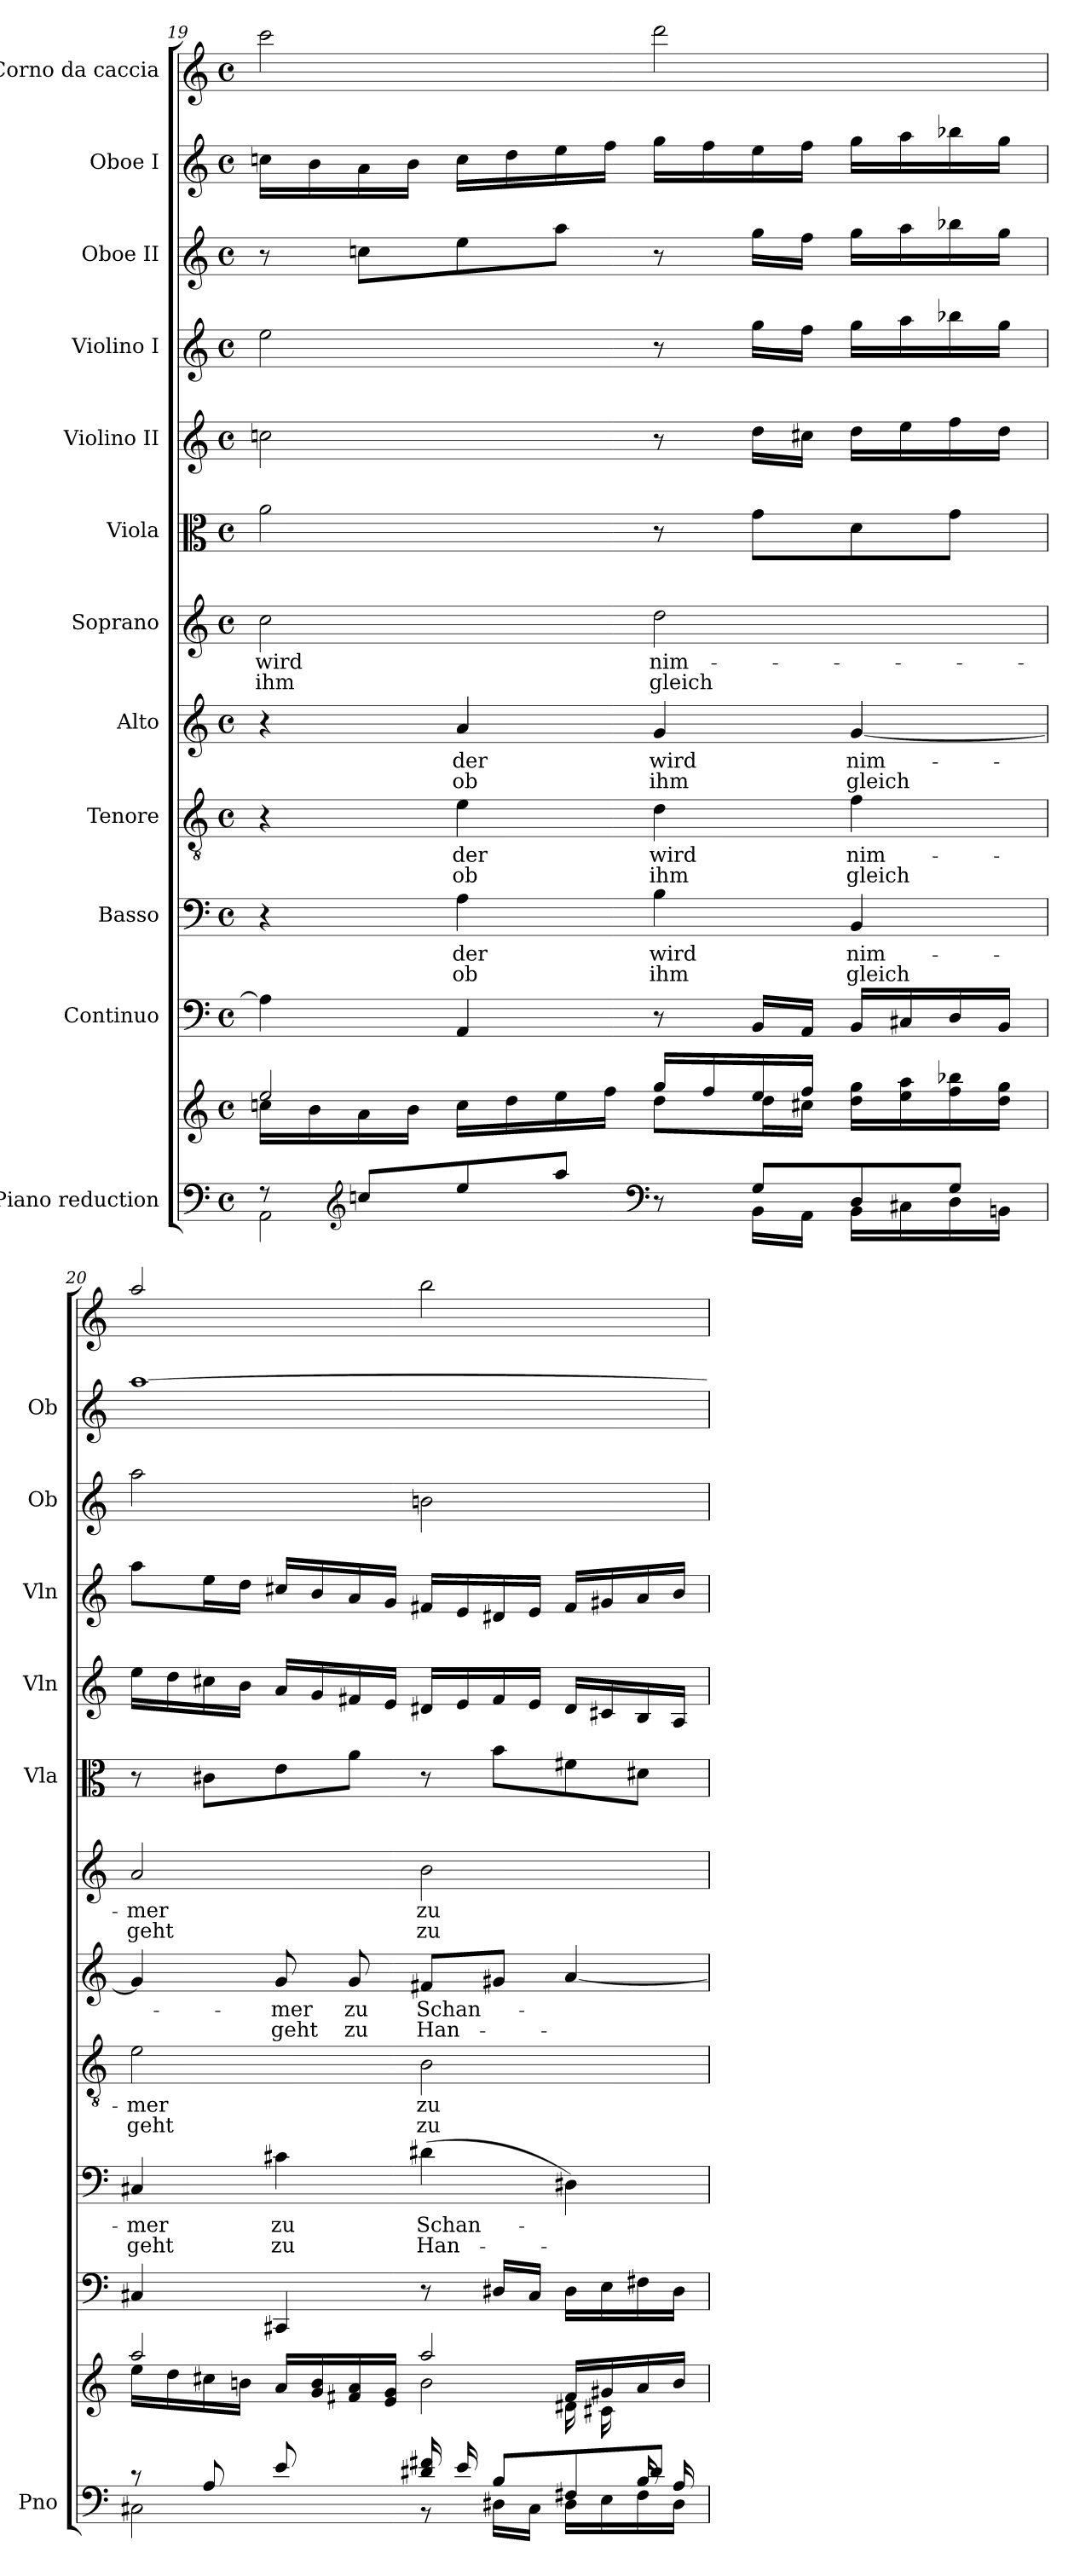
**kern	**kern	**kern	**kern	**text	**text	**kern	**text	**text	**kern	**text	**text	**kern	**text	**text	**kern	**kern	**kern	**kern	**kern	**kern
*part12	*part12	*part11	*part10	*part10	*part10	*part9	*part9	*part9	*part8	*part8	*part8	*part7	*part7	*part7	*part6	*part5	*part4	*part3	*part2	*part1
*staff13	*staff12	*staff11	*staff10	*staff10	*staff10	*staff9	*staff9	*staff9	*staff8	*staff8	*staff8	*staff7	*staff7	*staff7	*staff6	*staff5	*staff4	*staff3	*staff2	*staff1
*I"Piano reduction	*	*I"Continuo	*I"Basso	*	*	*I"Tenore	*	*	*I"Alto	*	*	*I"Soprano	*	*	*I"Viola	*I"Violino II	*I"Violino I	*I"Oboe II	*I"Oboe I	*I"Corno da caccia
*I'Pno	*	*	*	*	*	*	*	*	*	*	*	*	*	*	*I'Vla	*I'Vln	*I'Vln	*I'Ob	*I'Ob	*
!!LO:PB:g=z
*clefF4	*clefG2	*clefF4	*clefF4	*	*	*clefGv2	*	*	*clefG2	*	*	*clefG2	*	*	*clefC3	*clefG2	*clefG2	*clefG2	*clefG2	*clefG2
*	*	*	*	*	*	*	*	*	*	*	*	*	*	*	*	*	*	*	*	*ITrd7c12
*k[]	*k[]	*k[]	*k[]	*	*	*k[]	*	*	*k[]	*	*	*k[]	*	*	*k[]	*k[]	*k[]	*k[]	*k[]	*k[]
*M4/4	*M4/4	*M4/4	*M4/4	*	*	*M4/4	*	*	*M4/4	*	*	*M4/4	*	*	*M4/4	*M4/4	*M4/4	*M4/4	*M4/4	*M4/4
*met(c)	*met(c)	*met(c)	*met(c)	*	*	*met(c)	*	*	*met(c)	*	*	*met(c)	*	*	*met(c)	*met(c)	*met(c)	*met(c)	*met(c)	*met(c)
=19	=19	=19	=19	=19	=19	=19	=19	=19	=19	=19	=19	=19	=19	=19	=19	=19	=19	=19	=19	=19
*^	*^	*	*	*	*	*	*	*	*	*	*	*	*	*	*	*	*	*	*	*
!	!	!	!	!	!	!	!	!	!	!	!	!	!	!	!LO:LY:b	!LO:LY:b	!	!	!	!	!	!
8r	2AA\	2ee/	16ccn\LL	4A\]	4r	.	.	4r	.	.	4r	.	.	2cc\	wird	ihm	2a\	2ccn\	2ee\	8r	16ccn\LL	2cc\
.	.	.	16b\	.	.	.	.	.	.	.	.	.	.	.	.	.	.	.	.	.	16b\	.
*clefG2	*	*	*	*	*	*	*	*	*	*	*	*	*	*	*	*	*	*	*	*	*	*
8ccn/L	.	.	16a\	.	.	.	.	.	.	.	.	.	.	.	.	.	.	.	.	8ccn\L	16a\	.
.	.	.	16b\JJ	.	.	.	.	.	.	.	.	.	.	.	.	.	.	.	.	.	16b\JJ	.
!	!	!	!	!	!	!LO:LY:b	!LO:LY:b	!	!LO:LY:b	!LO:LY:b	!	!LO:LY:b	!LO:LY:b	!	!	!	!	!	!	!	!	!
8ee/	.	.	16cc\LL	4AA/	4A\	der	ob	4e\	der	ob	4a/	der	ob	.	.	.	.	.	.	8ee\	16cc\LL	.
.	.	.	16dd\	.	.	.	.	.	.	.	.	.	.	.	.	.	.	.	.	.	16dd\	.
8aa/J	.	.	16ee\	.	.	.	.	.	.	.	.	.	.	.	.	.	.	.	.	8aa\J	16ee\	.
.	.	.	16ff\JJ	.	.	.	.	.	.	.	.	.	.	.	.	.	.	.	.	.	16ff\JJ	.
*clefF4	*	*	*	*	*	*	*	*	*	*	*	*	*	*	*	*	*	*	*	*	*	*
!	!	!	!	!	!	!LO:LY:b	!LO:LY:b	!	!LO:LY:b	!LO:LY:b	!	!LO:LY:b	!LO:LY:b	!	!LO:LY:b	!LO:LY:b	!	!	!	!	!	!
8r	8ryy	16gg/LL	8dd\L	8r	4B\	wird	ihm	4d\	wird	ihm	4g/	wird	ihm	2dd\	nim-	gleich	8r	8r	8r	8r	16gg\LL	2dd\
.	.	16ff/	.	.	.	.	.	.	.	.	.	.	.	.	.	.	.	.	.	.	16ff\	.
8G/L	16BB\LL	16ee/	16dd\L	16BB/LL	.	.	.	.	.	.	.	.	.	.	.	.	8g\L	16dd\LL	16gg\LL	16gg\LL	16ee\	.
.	16AA\JJ	16ff/JJ	16cc#X\JJ	16AA/JJ	.	.	.	.	.	.	.	.	.	.	.	.	.	16cc#X\JJ	16ff\JJ	16ff\JJ	16ff\JJ	.
!	!	!	!	!	!	!LO:LY:b	!LO:LY:b	!	!LO:LY:b	!LO:LY:b	!	!LO:LY:b	!LO:LY:b	!	!	!	!	!	!	!	!	!
8D/	16BB\LL	4ryy	16dd\ 16gg\LL	16BB/LL	4BB/	nim-	gleich	4f\	nim-	gleich	[4g/	nim-	gleich	.	.	.	8d\	16dd\LL	16gg\LL	16gg\LL	16gg\LL	.
.	16C#X\	.	16ee\ 16aa\	16C#X/	.	.	.	.	.	.	.	.	.	.	.	.	.	16ee\	16aa\	16aa\	16aa\	.
8G/J	16D\	.	16ff\ 16bb-X\	16D/	.	.	.	.	.	.	.	.	.	.	.	.	8g\J	16ff\	16bb-X\	16bb-X\	16bb-X\	.
.	16BBn\JJ	.	16dd\ 16gg\JJ	16BB/JJ	.	.	.	.	.	.	.	.	.	.	.	.	.	16dd\JJ	16gg\JJ	16gg\JJ	16gg\JJ	.
=20	=20	=20	=20	=20	=20	=20	=20	=20	=20	=20	=20	=20	=20	=20	=20	=20	=20	=20	=20	=20	=20	=20
*	*^	*^	*^	*	*	*	*	*	*	*	*	*	*	*	*	*	*	*	*	*	*	*
!	!	!	!	!	!	!	!	!	!LO:LY:b	!LO:LY:b	!	!LO:LY:b	!LO:LY:b	!	!	!	!	!LO:LY:b	!LO:LY:b	!	!	!	!	!	!
8r	2C#X\	2ryy	2aa/	16ee\LL	2ryy	4.ryy	4C#X/	4C#X/	-mer	geht	2e\	-mer	geht	4g/]	.	.	2a/	-mer	geht	8r	16ee\LL	8aa\L	2aa\	[1aa	2a/
.	.	.	.	16dd\	.	.	.	.	.	.	.	.	.	.	.	.	.	.	.	.	16dd\	.	.	.	.
8A/L	.	.	.	16cc#X\	.	.	.	.	.	.	.	.	.	.	.	.	.	.	.	8c#X\L	16cc#X\	16ee\L	.	.	.
.	.	.	.	16bn\JJ	.	.	.	.	.	.	.	.	.	.	.	.	.	.	.	.	16b\JJ	16dd\JJ	.	.	.
!	!	!	!	!	!	!	!	!	!LO:LY:b	!LO:LY:b	!	!	!	!	!LO:LY:b	!LO:LY:b	!	!	!	!	!	!	!	!	!
8e/	.	.	.	16a/LL	.	.	4CC#X/	4c#X\	zu	zu	.	.	.	8g/	-mer	geht	.	.	.	8e\	16a/LL	16cc#X/LL	.	.	.
.	.	.	.	16g/ 16b/	.	.	.	.	.	.	.	.	.	.	.	.	.	.	.	.	16g/	16b/	.	.	.
!	!	!	!	!	!	!	!	!	!	!	!	!	!	!	!LO:LY:b	!LO:LY:b	!	!	!	!	!	!	!	!	!
8ryy	.	.	.	16f#X/ 16a/	.	8a\J	.	.	.	.	.	.	.	8g/	zu	zu	.	.	.	8a\J	16f#X/	16a/	.	.	.
.	.	.	.	16e/ 16g/JJ	.	.	.	.	.	.	.	.	.	.	.	.	.	.	.	.	16e/JJ	16g/JJ	.	.	.
!	!	!	!	!	!	!	!	!	!LO:LY:b	!LO:LY:b	!	!LO:LY:b	!LO:LY:b	!	!LO:LY:b	!LO:LY:b	!	!LO:LY:b	!LO:LY:b	!	!	!	!	!	!
16d#X/ 16f#X/LL	8r	8ryy	2aa/	2b\	4ryy	8ryy	8r	(>4d#X\	Schan-	Han-	2B\	zu	zu	8f#X/L	Schan-	Han-	2b\	zu	zu	8r	16d#X/LL	16f#X/LL	2bn\	.	2b\
16e/	.	.	.	.	.	.	.	.	.	.	.	.	.	.	.	.	.	.	.	.	16e/	16e/	.	.	.
4ryy	16D#X\LL	8B/L	.	.	.	16f#X\	16D#X/LL	.	.	.	.	.	.	8g#X/J	.	.	.	.	.	8b\L	16f#/	16d#X/	.	.	.
.	16C#\JJ	.	.	.	.	16e\JJ	16C#/JJ	.	.	.	.	.	.	.	.	.	.	.	.	.	16e/JJ	16e/JJ	.	.	.
.	16D#\LL	8F#X/	.	.	16f#/LL	16d#X\LL	16D#\LL	4D#X\)	.	.	.	.	.	[4a/	.	.	.	.	.	8f#X\	16d#/LL	16f#/LL	.	.	.
.	16E\	.	.	.	16g#X/	16c#X\	16E\	.	.	.	.	.	.	.	.	.	.	.	.	.	16c#X/	16g#X/	.	.	.
16B/	16F#\	8d#/J	.	.	16a/	8ryy	16F#X\	.	.	.	.	.	.	.	.	.	.	.	.	8d#X\J	16B/	16a/	.	.	.
16A/JJ	16D#\JJ	.	.	.	16b/JJ	.	16D#\JJ	.	.	.	.	.	.	.	.	.	.	.	.	.	16A/JJ	16b/JJ	.	.	.
*v	*v	*v	*	*	*	*	*	*	*	*	*	*	*	*	*	*	*	*	*	*	*	*	*	*	*
*	*v	*v	*v	*v	*	*	*	*	*	*	*	*	*	*	*	*	*	*	*	*	*	*	*
=	=	=	=	=	=	=	=	=	=	=	=	=	=	=	=	=	=	=	=	=
*-	*-	*-	*-	*-	*-	*-	*-	*-	*-	*-	*-	*-	*-	*-	*-	*-	*-	*-	*-	*-
